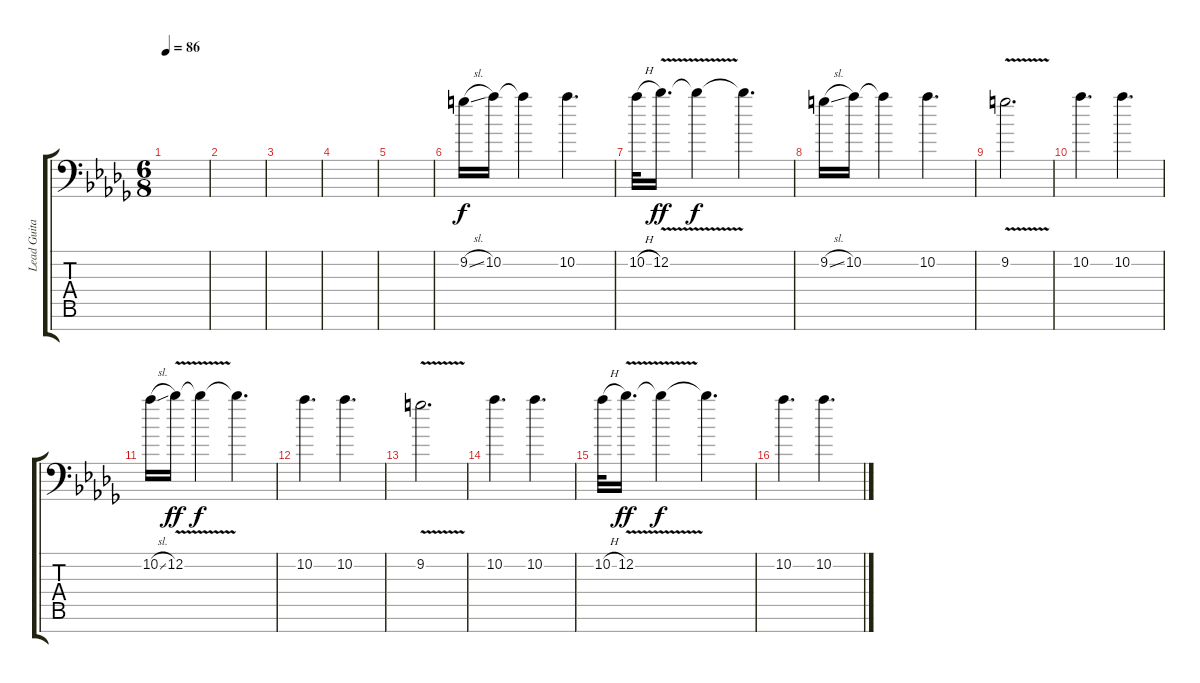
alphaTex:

\track ("Lead Guitar 2" "Lead Guita") {instrument electricguitarclean}
\staff {score tabs}
\tuning (Eb4 Bb3 Gb3 Db3 Ab2 Eb2 Ab1) {hide}
\ts (6 8)
\tempo 86
\clef f4
\ks bbminor
|
|
|
|
|
9.2{sl}.16{volume 10} 10.2.16 10.2{t}.4 10.2.4{d} |
10.2{h}.32 12.2{v}.16{d dy ff} 12.2{t}.4{dy f} 12.2{t}.4{d} |
9.2{sl}.16 10.2.16 10.2{t}.4 10.2.4{d} |
9.2{v}.2{d} |
10.2.4{d} 10.2.4{d} |
10.2{sl}.16 12.2{v}.16{dy ff} 12.2{t}.4{dy f} 12.2{t}.4{d} |
10.2.4{d} 10.2.4{d} |
9.2{v}.2{d} |
10.2.4{d} 10.2.4{d} |
10.2{h}.32 12.2{v}.16{d dy ff} 12.2{t}.4{dy f} 12.2{t}.4{d} |
10.2.4{d} 10.2.4{d}
